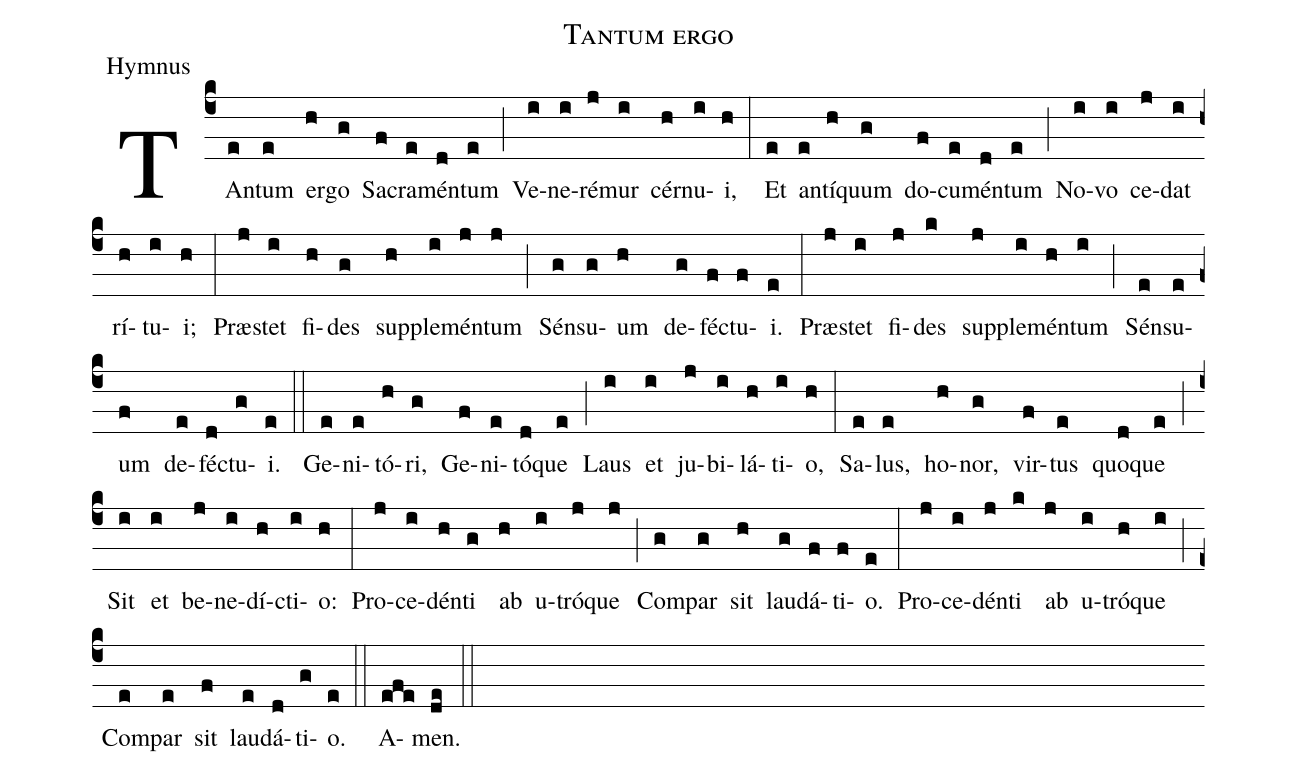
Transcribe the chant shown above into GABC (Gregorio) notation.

name:Tantum ergo;
office-part:Hymnus;
%%
(c4) TAn(e)tum(e) er(h)go(g) Sa(f)cra(e)mén(d)tum(e) (;)
Ve(i)ne(i)ré(j)mur(i) cér(h)nu(i)i,(h) (:)
Et(e) an(e)tí(h)quum(g) do(f)cu(e)mén(d)tum(e) (;)
No(i)vo(i) ce(j)dat(i) rí(h)tu(i)i;(h) (:)
Præ(j)stet(i) fi(h)des(g) sup(h)ple(i)mén(j)tum(j) (;)
Sén(g)su(g)um(h) de(g)fé(f)ctu(f)i.(e) (:)
Præ(j)stet(i) fi(j)des(k) sup(j)ple(i)mén(h)tum(i) (;)
Sén(e)su(e)um(f) de(e)fé(d)ctu(g)i.(e) (::)
Ge(e)ni(e)tó(h)ri,(g) Ge(f)ni(e)tó(d)que(e) (;)
Laus(i) et(i) ju(j)bi(i)lá(h)ti(i)o,(h) (:)
Sa(e)lus,(e) ho(h)nor,(g) vir(f)tus(e) quo(d)que(e) (;)
Sit(i) et(i) be(j)ne(i)dí(h)cti(i)o:(h) (:)
Pro(j)ce(i)dén(h)ti(g) ab(h) u(i)tró(j)que(j) (;)
Com(g)par(g) sit(h) lau(g)dá(f)ti(f)o.(e) (:)
Pro(j)ce(i)dén(j)ti(k) ab(j) u(i)tró(h)que(i) (;)
Com(e)par(e) sit(f) lau(e)dá(d)ti(g)o.(e) (::)
A(efe)men.(de) (::)
